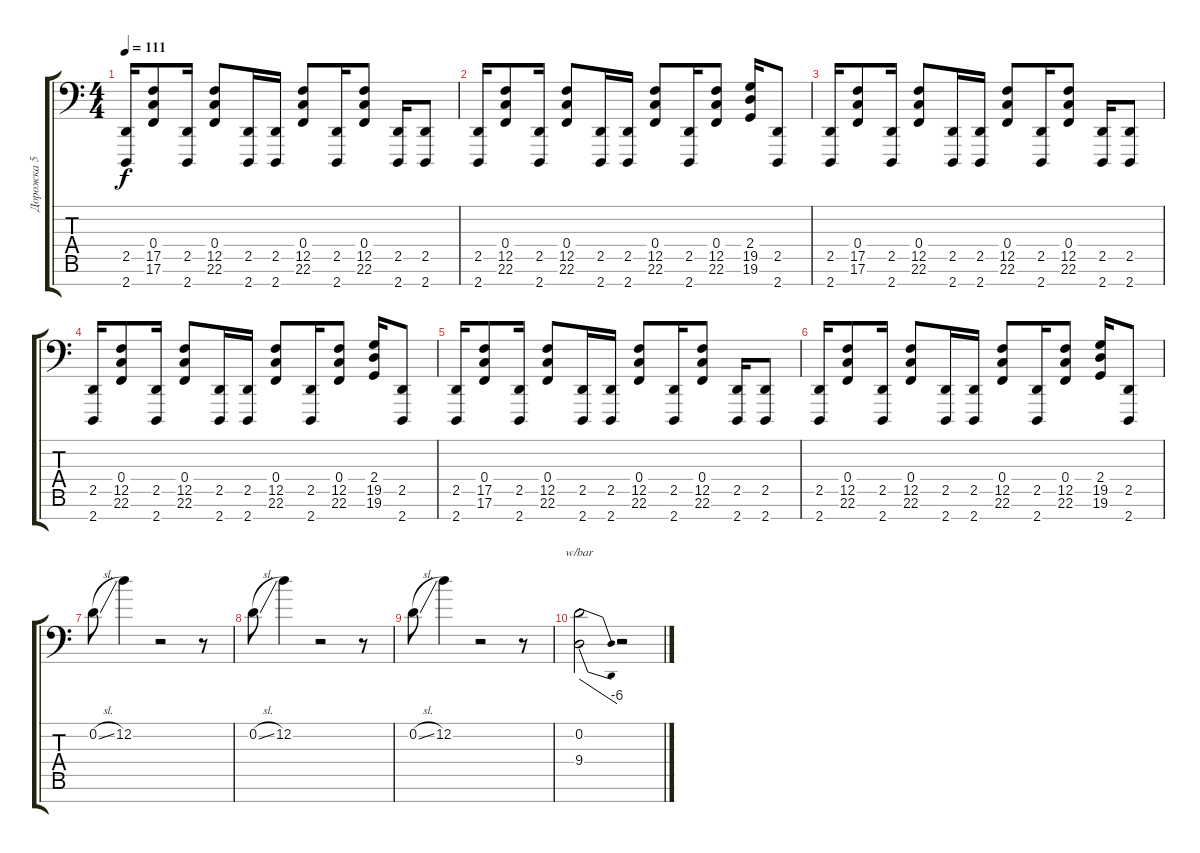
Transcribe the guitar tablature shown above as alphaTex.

\track ("Дорожка 5" "Дорожка 5") {instrument lead8bassandlead}
\staff {score tabs}
\tuning (C5 D4 A3 F2 C2 G1 C1) {hide}
\ts (4 4)
\tempo 111
\clef f4
\ks c
(2.5 2.7).16{dy f} (0.4 17.5 17.6).8 (2.5 2.7).16 (0.4 12.5 22.6).8 (2.5 2.7).16 (2.5 2.7).16 (0.4 12.5 22.6).8 (2.5 2.7).16 (0.4 12.5 22.6).8 (2.5 2.7).16 (2.5 2.7).8 |
(2.5 2.7).16 (0.4 12.5 22.6).8 (2.5 2.7).16 (0.4 12.5 22.6).8 (2.5 2.7).16 (2.5 2.7).16 (0.4 12.5 22.6).8 (2.5 2.7).16 (0.4 12.5 22.6).8 (2.4 19.5 19.6).16 (2.5 2.7).8 |
(2.5 2.7).16 (0.4 17.5 17.6).8 (2.5 2.7).16 (0.4 12.5 22.6).8 (2.5 2.7).16 (2.5 2.7).16 (0.4 12.5 22.6).8 (2.5 2.7).16 (0.4 12.5 22.6).8 (2.5 2.7).16 (2.5 2.7).8 |
(2.5 2.7).16 (0.4 12.5 22.6).8 (2.5 2.7).16 (0.4 12.5 22.6).8 (2.5 2.7).16 (2.5 2.7).16 (0.4 12.5 22.6).8 (2.5 2.7).16 (0.4 12.5 22.6).8 (2.4 19.5 19.6).16 (2.5 2.7).8 |
(2.5 2.7).16 (0.4 17.5 17.6).8 (2.5 2.7).16 (0.4 12.5 22.6).8 (2.5 2.7).16 (2.5 2.7).16 (0.4 12.5 22.6).8 (2.5 2.7).16 (0.4 12.5 22.6).8 (2.5 2.7).16 (2.5 2.7).8 |
(2.5 2.7).16 (0.4 12.5 22.6).8 (2.5 2.7).16 (0.4 12.5 22.6).8 (2.5 2.7).16 (2.5 2.7).16 (0.4 12.5 22.6).8 (2.5 2.7).16 (0.4 12.5 22.6).8 (2.4 19.5 19.6).16 (2.5 2.7).8 |
0.2{sl}.8 12.2.4 r.2 r.8 |
0.2{sl}.8 12.2.4 r.2 r.8 |
0.2{sl}.8 12.2.4 r.2 r.8 |
(0.2 9.4).2{tbe (dive default 0 0 60 -24) instrument reversecymbal} r.2
